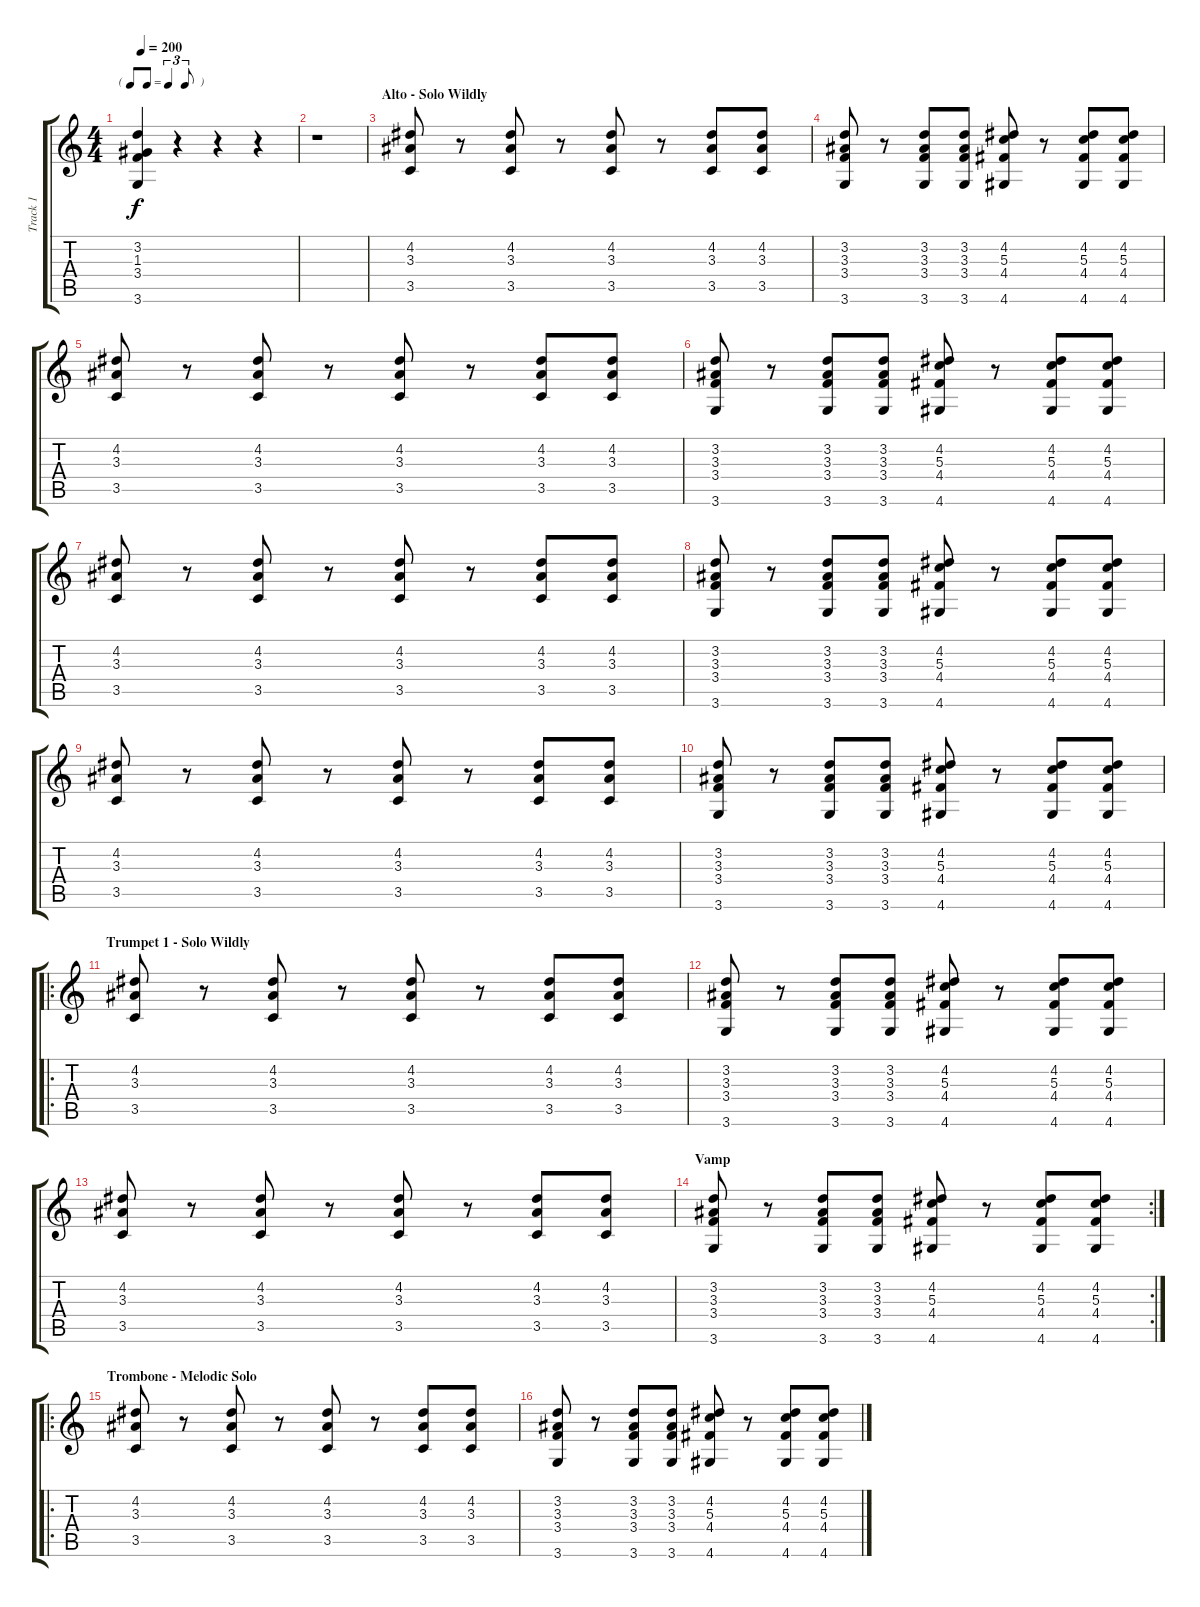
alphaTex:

\track ("Track 1" "Track 1") {instrument electricguitarjazz}
\staff {score tabs}
\tuning (E4 B3 G3 D3 A2 E2) {hide}
\ts (4 4)
\tf triplet8th
\tempo 200
\clef g2
\ks c
(3.2 1.3 3.4 3.6).4{dy f} r.4 r.4 r.4 |
r.1 |
\section ("" "Alto - Solo Wildly")
(4.2 3.3 3.5).8 r.8 (4.2 3.3 3.5).8 r.8 (4.2 3.3 3.5).8 r.8 (4.2 3.3 3.5).8 (4.2 3.3 3.5).8 |
(3.2 3.3 3.4 3.6).8 r.8 (3.2 3.3 3.4 3.6).8 (3.2 3.3 3.4 3.6).8 (4.2 5.3 4.4 4.6).8 r.8 (4.2 5.3 4.4 4.6).8 (4.2 5.3 4.4 4.6).8 |
(4.2 3.3 3.5).8 r.8 (4.2 3.3 3.5).8 r.8 (4.2 3.3 3.5).8 r.8 (4.2 3.3 3.5).8 (4.2 3.3 3.5).8 |
(3.2 3.3 3.4 3.6).8 r.8 (3.2 3.3 3.4 3.6).8 (3.2 3.3 3.4 3.6).8 (4.2 5.3 4.4 4.6).8 r.8 (4.2 5.3 4.4 4.6).8 (4.2 5.3 4.4 4.6).8 |
(4.2 3.3 3.5).8 r.8 (4.2 3.3 3.5).8 r.8 (4.2 3.3 3.5).8 r.8 (4.2 3.3 3.5).8 (4.2 3.3 3.5).8 |
(3.2 3.3 3.4 3.6).8 r.8 (3.2 3.3 3.4 3.6).8 (3.2 3.3 3.4 3.6).8 (4.2 5.3 4.4 4.6).8 r.8 (4.2 5.3 4.4 4.6).8 (4.2 5.3 4.4 4.6).8 |
(4.2 3.3 3.5).8 r.8 (4.2 3.3 3.5).8 r.8 (4.2 3.3 3.5).8 r.8 (4.2 3.3 3.5).8 (4.2 3.3 3.5).8 |
(3.2 3.3 3.4 3.6).8 r.8 (3.2 3.3 3.4 3.6).8 (3.2 3.3 3.4 3.6).8 (4.2 5.3 4.4 4.6).8 r.8 (4.2 5.3 4.4 4.6).8 (4.2 5.3 4.4 4.6).8 |
\ro
\section ("" "Trumpet 1 - Solo Wildly")
(4.2 3.3 3.5).8 r.8 (4.2 3.3 3.5).8 r.8 (4.2 3.3 3.5).8 r.8 (4.2 3.3 3.5).8 (4.2 3.3 3.5).8 |
(3.2 3.3 3.4 3.6).8 r.8 (3.2 3.3 3.4 3.6).8 (3.2 3.3 3.4 3.6).8 (4.2 5.3 4.4 4.6).8 r.8 (4.2 5.3 4.4 4.6).8 (4.2 5.3 4.4 4.6).8 |
(4.2 3.3 3.5).8 r.8 (4.2 3.3 3.5).8 r.8 (4.2 3.3 3.5).8 r.8 (4.2 3.3 3.5).8 (4.2 3.3 3.5).8 |
\rc 2
\section ("" "Vamp")
(3.2 3.3 3.4 3.6).8 r.8 (3.2 3.3 3.4 3.6).8 (3.2 3.3 3.4 3.6).8 (4.2 5.3 4.4 4.6).8 r.8 (4.2 5.3 4.4 4.6).8 (4.2 5.3 4.4 4.6).8 |
\ro
\section ("" "Trombone - Melodic Solo")
(4.2 3.3 3.5).8 r.8 (4.2 3.3 3.5).8 r.8 (4.2 3.3 3.5).8 r.8 (4.2 3.3 3.5).8 (4.2 3.3 3.5).8 |
(3.2 3.3 3.4 3.6).8 r.8 (3.2 3.3 3.4 3.6).8 (3.2 3.3 3.4 3.6).8 (4.2 5.3 4.4 4.6).8 r.8 (4.2 5.3 4.4 4.6).8 (4.2 5.3 4.4 4.6).8
